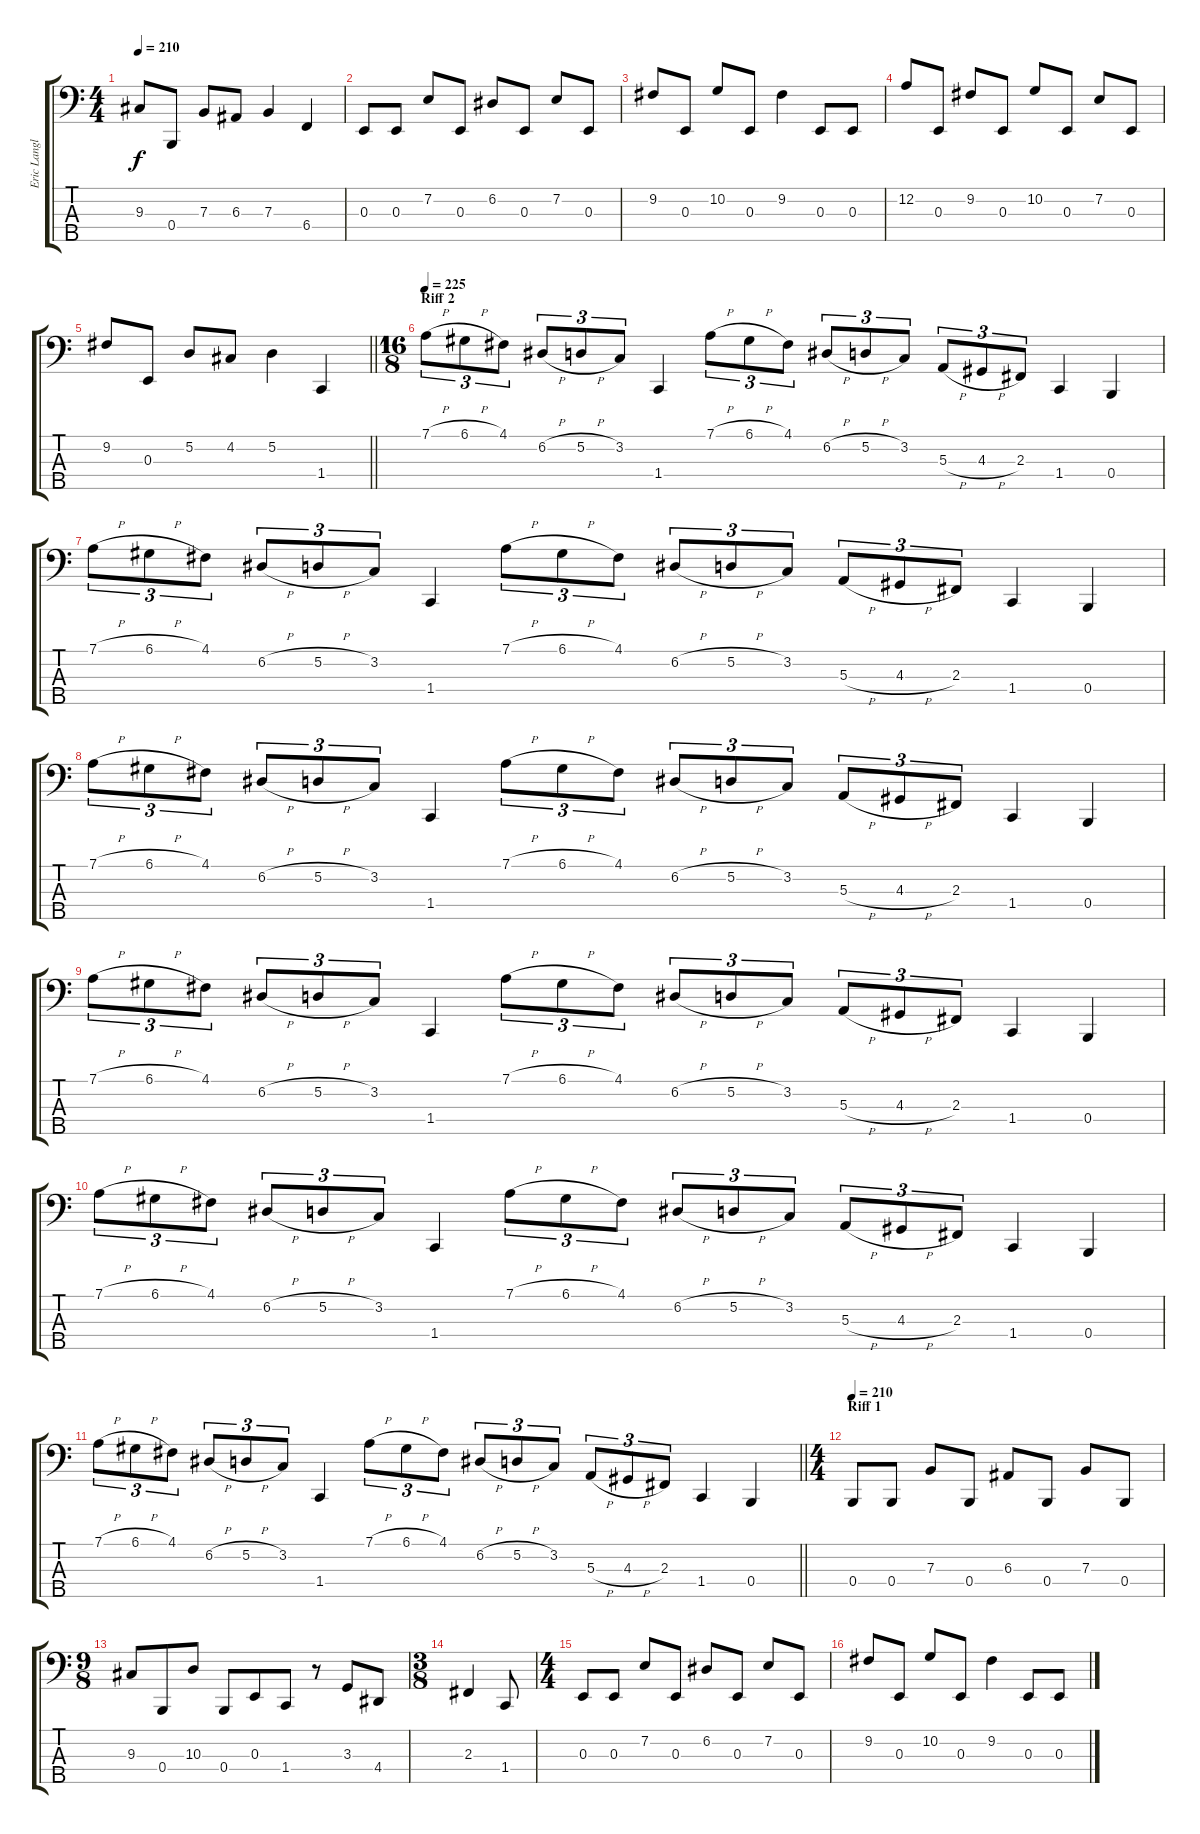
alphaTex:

\track ("Eric Langlois" "Eric Langl") {instrument electricbassfinger}
\staff {score tabs}
\tuning (D2 A1 E1 B0 Gb0) {hide}
\ts (4 4)
\tempo 210
\clef f4
\ks c
9.3.8{dy f} 0.4.8 7.3.8 6.3.8 7.3.4 6.4.4 |
0.3.8 0.3.8 7.2.8 0.3.8 6.2.8 0.3.8 7.2.8 0.3.8 |
9.2.8 0.3.8 10.2.8 0.3.8 9.2.4 0.3.8 0.3.8 |
12.2.8 0.3.8 9.2.8 0.3.8 10.2.8 0.3.8 7.2.8 0.3.8 |
\barLineRight lightlight
9.2.8 0.3.8 5.2.8 4.2.8 5.2.4 1.4.4 |
\ts (16 8)
\section ("" "Riff 2")
\tempo 225
7.1{h}.8{tu (3 2)} 6.1{h}.8{tu (3 2)} 4.1.8{tu (3 2)} 6.2{h}.8{tu (3 2)} 5.2{h}.8{tu (3 2)} 3.2.8{tu (3 2)} 1.4.4 7.1{h}.8{tu (3 2)} 6.1{h}.8{tu (3 2)} 4.1.8{tu (3 2)} 6.2{h}.8{tu (3 2)} 5.2{h}.8{tu (3 2)} 3.2.8{tu (3 2)} 5.3{h}.8{tu (3 2)} 4.3{h}.8{tu (3 2)} 2.3.8{tu (3 2)} 1.4.4 0.4.4 |
7.1{h}.8{tu (3 2)} 6.1{h}.8{tu (3 2)} 4.1.8{tu (3 2)} 6.2{h}.8{tu (3 2)} 5.2{h}.8{tu (3 2)} 3.2.8{tu (3 2)} 1.4.4 7.1{h}.8{tu (3 2)} 6.1{h}.8{tu (3 2)} 4.1.8{tu (3 2)} 6.2{h}.8{tu (3 2)} 5.2{h}.8{tu (3 2)} 3.2.8{tu (3 2)} 5.3{h}.8{tu (3 2)} 4.3{h}.8{tu (3 2)} 2.3.8{tu (3 2)} 1.4.4 0.4.4 |
7.1{h}.8{tu (3 2)} 6.1{h}.8{tu (3 2)} 4.1.8{tu (3 2)} 6.2{h}.8{tu (3 2)} 5.2{h}.8{tu (3 2)} 3.2.8{tu (3 2)} 1.4.4 7.1{h}.8{tu (3 2)} 6.1{h}.8{tu (3 2)} 4.1.8{tu (3 2)} 6.2{h}.8{tu (3 2)} 5.2{h}.8{tu (3 2)} 3.2.8{tu (3 2)} 5.3{h}.8{tu (3 2)} 4.3{h}.8{tu (3 2)} 2.3.8{tu (3 2)} 1.4.4 0.4.4 |
7.1{h}.8{tu (3 2)} 6.1{h}.8{tu (3 2)} 4.1.8{tu (3 2)} 6.2{h}.8{tu (3 2)} 5.2{h}.8{tu (3 2)} 3.2.8{tu (3 2)} 1.4.4 7.1{h}.8{tu (3 2)} 6.1{h}.8{tu (3 2)} 4.1.8{tu (3 2)} 6.2{h}.8{tu (3 2)} 5.2{h}.8{tu (3 2)} 3.2.8{tu (3 2)} 5.3{h}.8{tu (3 2)} 4.3{h}.8{tu (3 2)} 2.3.8{tu (3 2)} 1.4.4 0.4.4 |
7.1{h}.8{tu (3 2)} 6.1{h}.8{tu (3 2)} 4.1.8{tu (3 2)} 6.2{h}.8{tu (3 2)} 5.2{h}.8{tu (3 2)} 3.2.8{tu (3 2)} 1.4.4 7.1{h}.8{tu (3 2)} 6.1{h}.8{tu (3 2)} 4.1.8{tu (3 2)} 6.2{h}.8{tu (3 2)} 5.2{h}.8{tu (3 2)} 3.2.8{tu (3 2)} 5.3{h}.8{tu (3 2)} 4.3{h}.8{tu (3 2)} 2.3.8{tu (3 2)} 1.4.4 0.4.4 |
\barLineRight lightlight
7.1{h}.8{tu (3 2)} 6.1{h}.8{tu (3 2)} 4.1.8{tu (3 2)} 6.2{h}.8{tu (3 2)} 5.2{h}.8{tu (3 2)} 3.2.8{tu (3 2)} 1.4.4 7.1{h}.8{tu (3 2)} 6.1{h}.8{tu (3 2)} 4.1.8{tu (3 2)} 6.2{h}.8{tu (3 2)} 5.2{h}.8{tu (3 2)} 3.2.8{tu (3 2)} 5.3{h}.8{tu (3 2)} 4.3{h}.8{tu (3 2)} 2.3.8{tu (3 2)} 1.4.4 0.4.4 |
\ts (4 4)
\section ("" "Riff 1")
\tempo 210
0.4.8 0.4.8 7.3.8 0.4.8 6.3.8 0.4.8 7.3.8 0.4.8 |
\ts (9 8)
9.3.8 0.4.8 10.3.8 0.4.8 0.3.8 1.4.8 r.8 3.3.8 4.4.8 |
\ts (3 8)
2.3.4 1.4.8 |
\ts (4 4)
0.3.8 0.3.8 7.2.8 0.3.8 6.2.8 0.3.8 7.2.8 0.3.8 |
9.2.8 0.3.8 10.2.8 0.3.8 9.2.4 0.3.8 0.3.8
